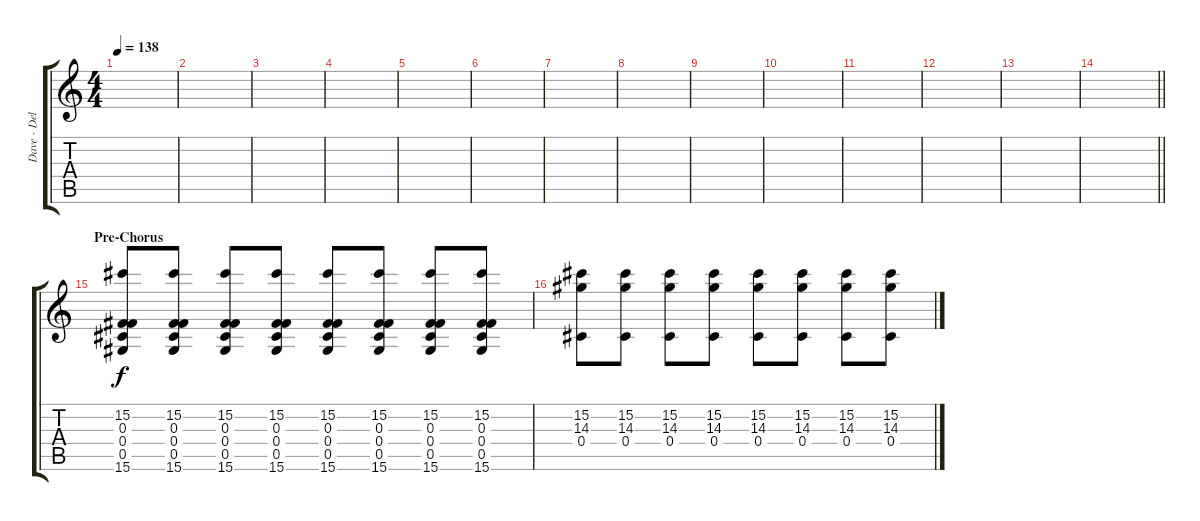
\track ("Dave - Delay Guitar" "Dave - Del") {instrument overdrivenguitar}
\staff {score tabs}
\tuning (Eb4 Bb3 Gb3 Db3 Ab2 Eb2) {hide}
\ts (4 4)
\tempo 138
\clef g2
\ks c
|
|
|
|
|
|
|
|
|
|
|
|
|
\barLineRight lightlight
|
\section ("" "Pre-Chorus")
(15.2 0.3 0.4 0.5 15.6).8{volume 8 balance 8 instrument overdrivenguitar} (15.2 0.3 0.4 0.5 15.6).8 (15.2 0.3 0.4 0.5 15.6).8 (15.2 0.3 0.4 0.5 15.6).8 (15.2 0.3 0.4 0.5 15.6).8 (15.2 0.3 0.4 0.5 15.6).8 (15.2 0.3 0.4 0.5 15.6).8 (15.2 0.3 0.4 0.5 15.6).8 |
(15.2 14.3 0.4).8 (15.2 14.3 0.4).8 (15.2 14.3 0.4).8 (15.2 14.3 0.4).8 (15.2 14.3 0.4).8 (15.2 14.3 0.4).8 (15.2 14.3 0.4).8 (15.2 14.3 0.4).8
